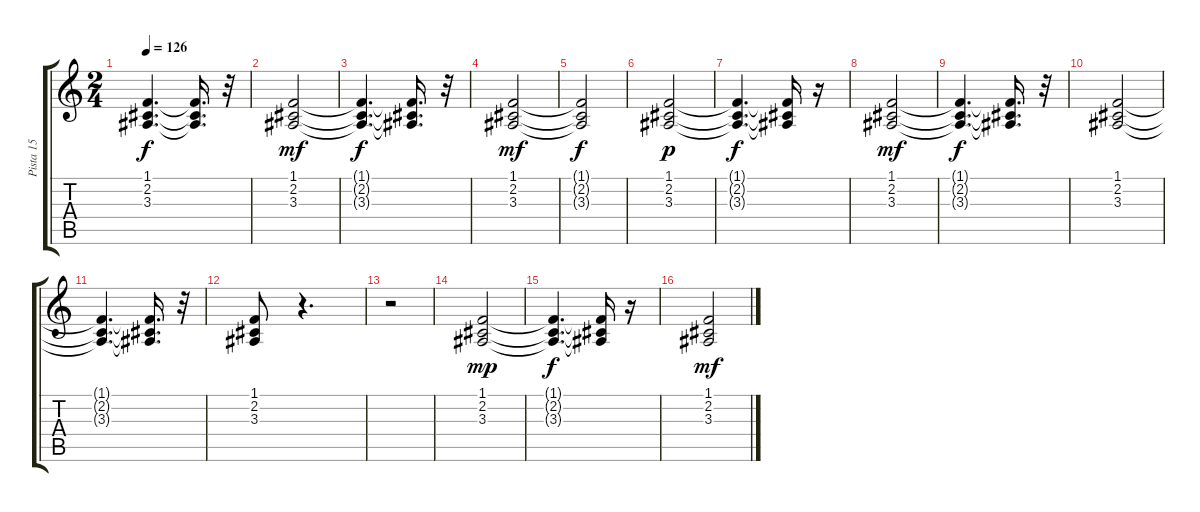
\track ("Pista 15" "Pista 15") {instrument electricpiano1}
\staff {score tabs}
\tuning (E4 B3 G3 D3 A2 E2) {hide}
\ts (2 4)
\tempo 126
\clef g2
\ks c
(1.1{t} 2.2{t} 3.3{t}).4{d dy f} (1.1{t} 2.2{t} 3.3{t}).16{d} r.32 |
(1.1 2.2 3.3).2{dy mf} |
(1.1{t} 2.2{t} 3.3{t}).4{d dy f} (1.1{t} 2.2{t} 3.3{t}).16{d} r.32 |
(1.1 2.2 3.3).2{dy mf} |
(1.1{t} 2.2{t} 3.3{t}).2{dy f} |
(1.1 2.2 3.3).2{dy p} |
(1.1{t} 2.2{t} 3.3{t}).4{d dy f} (1.1{t} 2.2{t} 3.3{t}).16 r.16 |
(1.1 2.2 3.3).2{dy mf} |
(1.1{t} 2.2{t} 3.3{t}).4{d dy f} (1.1{t} 2.2{t} 3.3{t}).16{d} r.32 |
(1.1 2.2 3.3).2 |
(1.1{t} 2.2{t} 3.3{t}).4{d} (1.1{t} 2.2{t} 3.3{t}).16{d} r.32 |
(1.1 2.2 3.3).8 r.4{d} |
r.2 |
(1.1 2.2 3.3).2{dy mp} |
(1.1{t} 2.2{t} 3.3{t}).4{d dy f} (1.1{t} 2.2{t} 3.3{t}).16 r.16 |
(1.1 2.2 3.3).2{dy mf}
